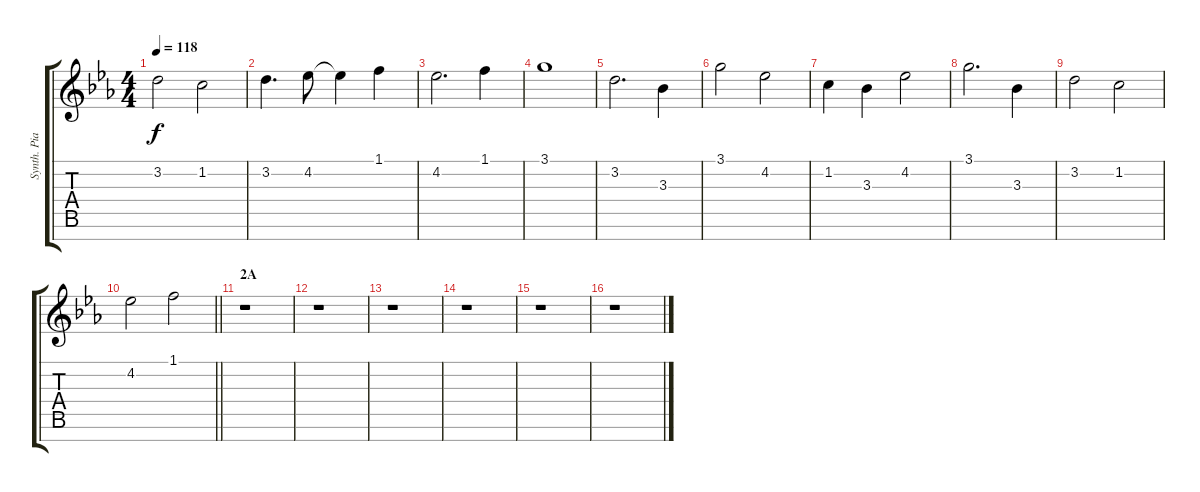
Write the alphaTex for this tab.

\track ("Synth. Piano" "Synth. Pia") {instrument electricpiano1}
\staff {score tabs}
\tuning (E5 B4 G4 D4 A3 E3 B2) {hide}
\ts (4 4)
\tempo 118
\clef g2
\ks eb
3.2.2{dy f} 1.2.2 |
3.2.4{d} 4.2.8 4.2{t}.4 1.1.4 |
4.2.2{d} 1.1.4 |
3.1.1 |
3.2.2{d} 3.3.4 |
3.1.2 4.2.2 |
1.2.4 3.3.4 4.2.2 |
3.1.2{d} 3.3.4 |
3.2.2 1.2.2 |
\barLineRight lightlight
4.2.2 1.1.2 |
\section ("" "2A")
r.1 |
r.1 |
r.1 |
r.1 |
r.1 |
r.1
